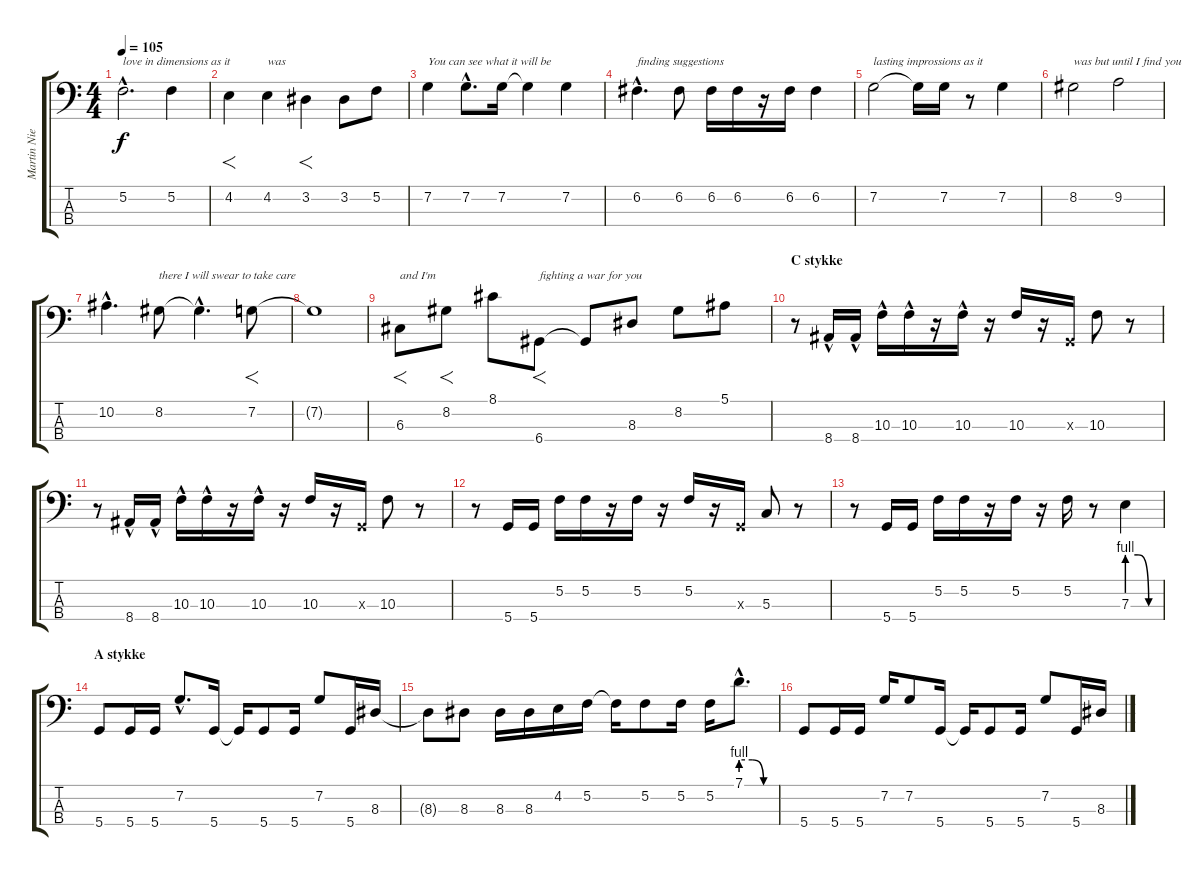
\track ("Martin Nielsen (Bass) + Text" "Martin Nie") {instrument electricbassfinger}
\staff {score tabs}
\tuning (F2 C2 G1 D1) {hide}
\ts (4 4)
\tempo 105
\clef f4
\ks c
5.2{hac}.2{d txt "love in dimensions as it" dy f} 5.2.4 |
4.2.4{f} 4.2.4{txt "was"} 3.2.4{f} 3.2.8 5.2.8 |
7.2.4{txt "You can see what it will be"} 7.2{hac}.8{d} 7.2.16 7.2{t}.4 7.2.4 |
6.2{hac}.4{d txt "finding suggestions"} 6.2.8 6.2.16 6.2.16 r.16 6.2.16 6.2.4 |
7.2.2{txt "lasting improssions as it"} 7.2{t}.16 7.2.16 r.8 7.2.4 |
8.2.2{txt "was but until I find you"} 9.2.2 |
10.2{hac}.4{d} 8.2.8{txt "there I will swear to take care"} 8.2{hac t}.4{d} 7.2.8{f} |
7.2{t}.1 |
6.3.8{f txt "and I'm"} 8.2.8{f} 8.1.8 6.4.8{f txt "fighting a war for you"} 6.4{t}.8 8.3.8 8.2.8 5.1.8 |
\section ("" "C stykke")
r.8 8.4{hac}.16 8.4{hac}.16 10.3{hac}.16 10.3{hac}.16 r.16 10.3{hac}.16 r.16 10.3.16 r.16 0.3{x}.16 10.3.8 r.8 |
r.8 8.4{hac}.16 8.4{hac}.16 10.3{hac}.16 10.3{hac}.16 r.16 10.3{hac}.16 r.16 10.3.16 r.16 0.3{x}.16 10.3.8 r.8 |
r.8 5.4.16 5.4.16 5.2.16 5.2.16 r.16 5.2.16 r.16 5.2.16 r.16 0.3{x}.16 5.3.8 r.8 |
r.8 5.4.16 5.4.16 5.2.16 5.2.16 r.16 5.2.16 r.16 5.2.16 r.8 7.3{be (custom 0 4 20 4 40 0 60 0)}.4 |
\section ("" "A stykke")
5.4.8 5.4.16 5.4.16 7.2{hac}.8{d} 5.4.16 5.4{t}.16 5.4.8 5.4.16 7.2.8 5.4.16 8.3.16 |
8.3{t}.8 8.3.8 8.3.16 8.3.16 4.2.16 5.2.16 5.2{t}.16 5.2.8 5.2.16 5.2.16 7.1{be (custom 0 4 20 4 40 0 60 0) hac}.8{d} |
5.4.8 5.4.16 5.4.16 7.2.16 7.2.8 5.4.16 5.4{t}.16 5.4.8 5.4.16 7.2.8 5.4.16 8.3.16
